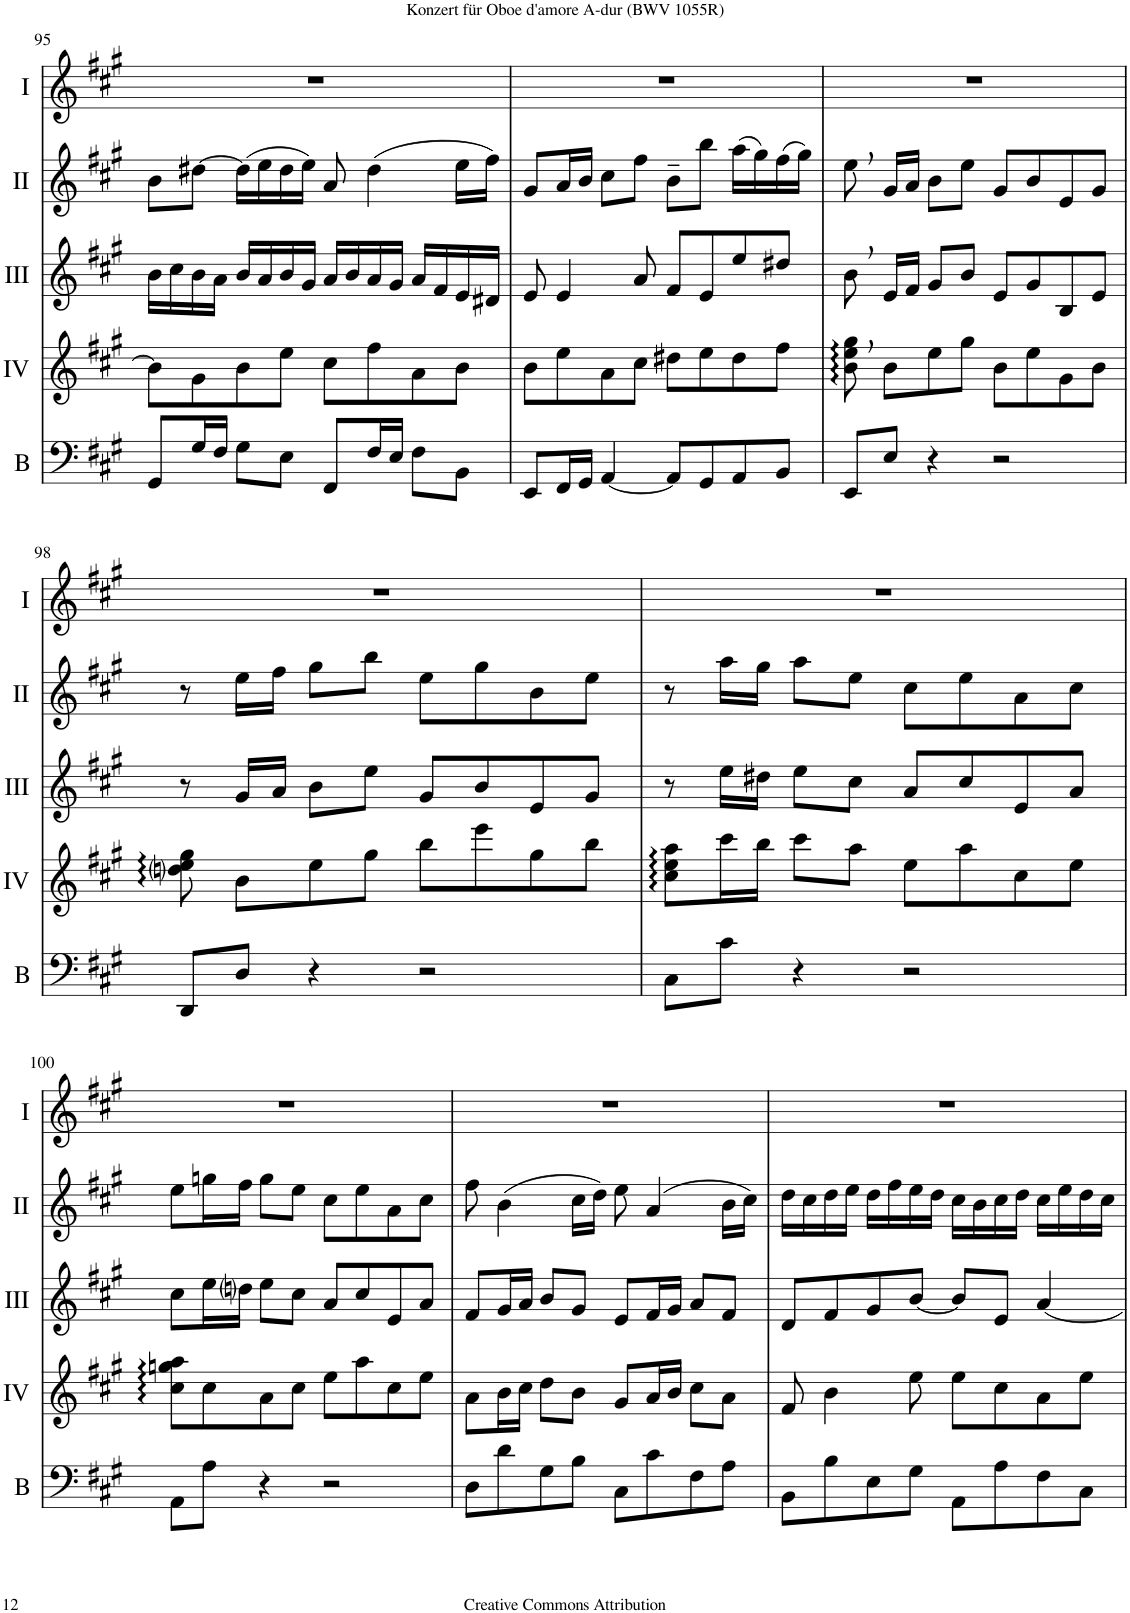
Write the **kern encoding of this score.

**kern	**kern	**kern	**kern	**kern
*part5	*part4	*part3	*part2	*part1
*staff5	*staff4	*staff3	*staff2	*staff1
*I"Bass	*I"Acc. 4	*I"Acc. 3	*I"Acc. 2	*I"Acc. 1
*I'B	*	*	*	*
!!LO:PB:g=z
*clefF4	*clefG2	*clefG2	*clefG2	*clefG2
*Trd7c12	*Trd7c12	*	*	*
*k[f#c#g#]	*k[f#c#g#]	*k[f#c#g#]	*k[f#c#g#]	*k[f#c#g#]
*M2/2	*M2/2	*M2/2	*M2/2	*M2/2
*met(c|)	*met(c|)	*met(c|)	*met(c|)	*met(c|)
=95	=95	=95	=95	=95
8GG#/L	8b\L]	16b\LL	8b\L	1r
.	.	16cc#\	.	.
16G#/L	8g#\	16b\	[8dd#X\J	.
16F#/JJ	.	16a\JJ	.	.
8G#\L	8b\	16b/LL	(16dd#\LL]	.
.	.	16a/	16ee\	.
8E\J	8ee\J	16b/	16dd#\	.
.	.	16g#/JJ	16ee\JJ)	.
8FF#/L	8cc#\L	16a/LL	8a/	.
.	.	16b/	.	.
16F#/L	8ff#\	16a/	(4dd#\	.
16E/JJ	.	16g#/JJ	.	.
8F#\L	8a\	16a/LL	.	.
.	.	16f#/	.	.
8BB\J	8b\J	16e/	16ee\LL	.
.	.	16d#X/JJ	16ff#\JJ)	.
=96	=96	=96	=96	=96
8EE/L	8b\L	8e/	8g#/L	1r
16FF#/L	8ee\	4e/	16a/L	.
16GG#/JJ	.	.	16b/JJ	.
[4AA/	8a\	.	8cc#\L	.
.	8cc#\J	8a/	8ff#\J	.
8AA/L]	8dd#X\L	8f#/L	8b~\L	.
8GG#/	8ee\	8e/	8bb\J	.
8AA/	8dd#\	8ee/	(16aa\LL	.
.	.	.	16gg#\)	.
8BB/J	8ff#\J	8dd#X/J	(16ff#\	.
.	.	.	16gg#\JJ)	.
=97	=97	=97	=97	=97
8EE/L	8b\, 8ee\, 8gg#\,	8b,\	8ee,\	1r
8E/J	8b\L	16e/LL	16g#/LL	.
.	.	16f#/JJ	16a/JJ	.
4r	8ee\	8g#/L	8b\L	.
.	8gg#\J	8b/J	8ee\J	.
2r	8b\L	8e/L	8g#/L	.
.	8ee\	8g#/	8b/	.
.	8g#\	8B/	8e/	.
.	8b\J	8e/J	8g#/J	.
!!LO:LB:g=z
=98	=98	=98	=98	=98
8DD/L	8ddni\ 8ee\ 8gg#\	8r	8r	1r
8D/J	8b\L	16g#/LL	16ee\LL	.
.	.	16a/JJ	16ff#\JJ	.
4r	8ee\	8b\L	8gg#\L	.
.	8gg#\J	8ee\J	8bb\J	.
2r	8bb\L	8g#/L	8ee\L	.
.	8eee\	8b/	8gg#\	.
.	8gg#\	8e/	8b\	.
.	8bb\J	8g#/J	8ee\J	.
=99	=99	=99	=99	=99
8C#\L	8cc#\ 8ee\ 8aa\L	8r	8r	1r
8c#\J	16ccc#\L	16ee\LL	16aa\LL	.
.	16bb\JJ	16dd#X\JJ	16gg#\JJ	.
4r	8ccc#\L	8ee\L	8aa\L	.
.	8aa\J	8cc#\J	8ee\J	.
2r	8ee\L	8a/L	8cc#\L	.
.	8aa\	8cc#/	8ee\	.
.	8cc#\	8e/	8a\	.
.	8ee\J	8a/J	8cc#\J	.
!!LO:LB:g=z
=100	=100	=100	=100	=100
8AA\L	8cc#\ 8ggn\ 8aa\L	8cc#\L	8ee\L	1r
8A\J	8cc#\	16ee\L	16ggn\L	.
.	.	16ddni\JJ	16ff#\JJ	.
4r	8a\	8ee\L	8gg\L	.
.	8cc#\J	8cc#\J	8ee\J	.
2r	8ee\L	8a/L	8cc#\L	.
.	8aa\	8cc#/	8ee\	.
.	8cc#\	8e/	8a\	.
.	8ee\J	8a/J	8cc#\J	.
=101	=101	=101	=101	=101
8D\L	8a\L	8f#/L	8ff#\	1r
8d\	16b\L	16g#/L	(4b\	.
.	16cc#\JJ	16a/JJ	.	.
8G#\	8dd\L	8b/L	.	.
8B\J	8b\J	8g#/J	16cc#\LL	.
.	.	.	16dd\JJ)	.
8C#\L	8g#/L	8e/L	8ee\	.
8c#\	16a/L	16f#/L	(4a/	.
.	16b/JJ	16g#/JJ	.	.
8F#\	8cc#\L	8a/L	.	.
8A\J	8a\J	8f#/J	16b\LL	.
.	.	.	16cc#\JJ)	.
=102	=102	=102	=102	=102
8BB\L	8f#/	8d/L	16dd\LL	1r
.	.	.	16cc#\	.
8B\	4b\	8f#/	16dd\	.
.	.	.	16ee\JJ	.
8E\	.	8g#/	16dd\LL	.
.	.	.	16ff#\	.
8G#\J	8ee\	[8b/J	16ee\	.
.	.	.	16dd\JJ	.
8AA\L	8ee\L	8b/L]	16cc#\LL	.
.	.	.	16b\	.
8A\	8cc#\	8e/J	16cc#\	.
.	.	.	16dd\JJ	.
8F#\	8a\	[4a/	16cc#\LL	.
.	.	.	16ee\	.
8C#\J	8ee\J	.	16dd\	.
.	.	.	16cc#\JJ	.
=	=	=	=	=
*-	*-	*-	*-	*-
